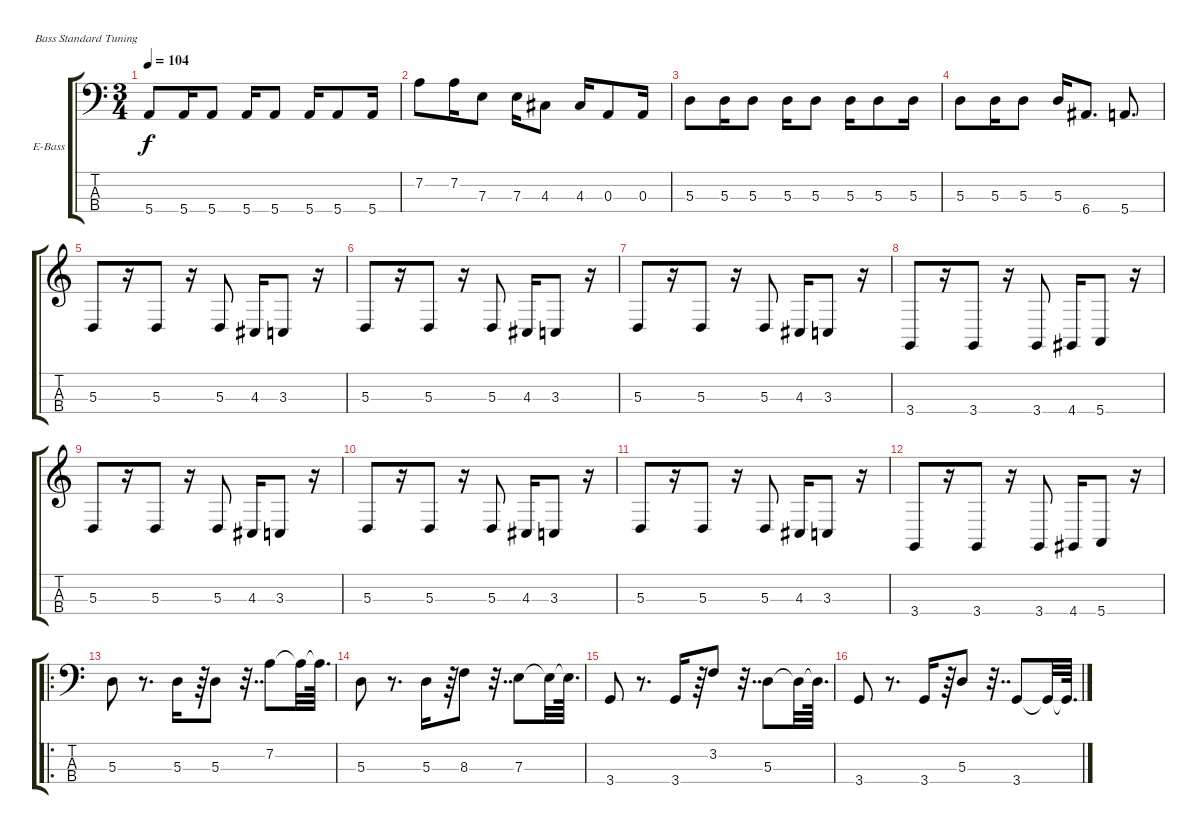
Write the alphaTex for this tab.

\bracketExtendMode groupsimilarinstruments
\firstSystemTrackNameOrientation horizontal
\otherSystemsTrackNameOrientation horizontal
\track ("Electric Bass" "E-Bass") {instrument electricbassfinger}
\staff {score tabs}
\tuning (G2 D2 A1 E1)
\ts (3 4)
\tempo 104
\clef f4
\ks c
5.4.8{dy f} 5.4.16 5.4.8 5.4.16 5.4.8 5.4.16 5.4.8 5.4.16 |
7.2.8 7.2.16 7.3.8 7.3.16 4.3.8 4.3.16 0.3.8 0.3.16 |
5.3.8 5.3.16 5.3.8 5.3.16 5.3.8 5.3.16 5.3.8 5.3.16 |
5.3.8 5.3.16 5.3.8 5.3.16 6.4.8{d} 5.4.8{d} |
\clef g2
5.3.8 r.16 5.3.8 r.16 5.3.8 4.3.16 3.3.8 r.16 |
5.3.8 r.16 5.3.8 r.16 5.3.8 4.3.16 3.3.8 r.16 |
5.3.8 r.16 5.3.8 r.16 5.3.8 4.3.16 3.3.8 r.16 |
3.4.8 r.16 3.4.8 r.16 3.4.8 4.4.16 5.4.8 r.16 |
5.3.8 r.16 5.3.8 r.16 5.3.8 4.3.16 3.3.8 r.16 |
5.3.8 r.16 5.3.8 r.16 5.3.8 4.3.16 3.3.8 r.16 |
5.3.8 r.16 5.3.8 r.16 5.3.8 4.3.16 3.3.8 r.16 |
3.4.8 r.16 3.4.8 r.16 3.4.8 4.4.16 5.4.8 r.16 |
\ro
\clef f4
5.3.8 r.8{d} 5.3.16 r.64 5.3.8 r.32{dd} 7.2.8 7.2{t}.32 7.2{t}.64{d} |
5.3.8 r.8{d} 5.3.16 r.64 8.3.8 r.32{dd} 7.3.8 7.3{t}.32 7.3{t}.64{d} |
3.4.8 r.8{d} 3.4.16 r.64 3.2.8 r.32{dd} 5.3.8 5.3{t}.32 5.3{t}.64{d} |
3.4.8 r.8{d} 3.4.16 r.64 5.3.8 r.32{dd} 3.4.8 3.4{t}.32 3.4{t}.64{d}
